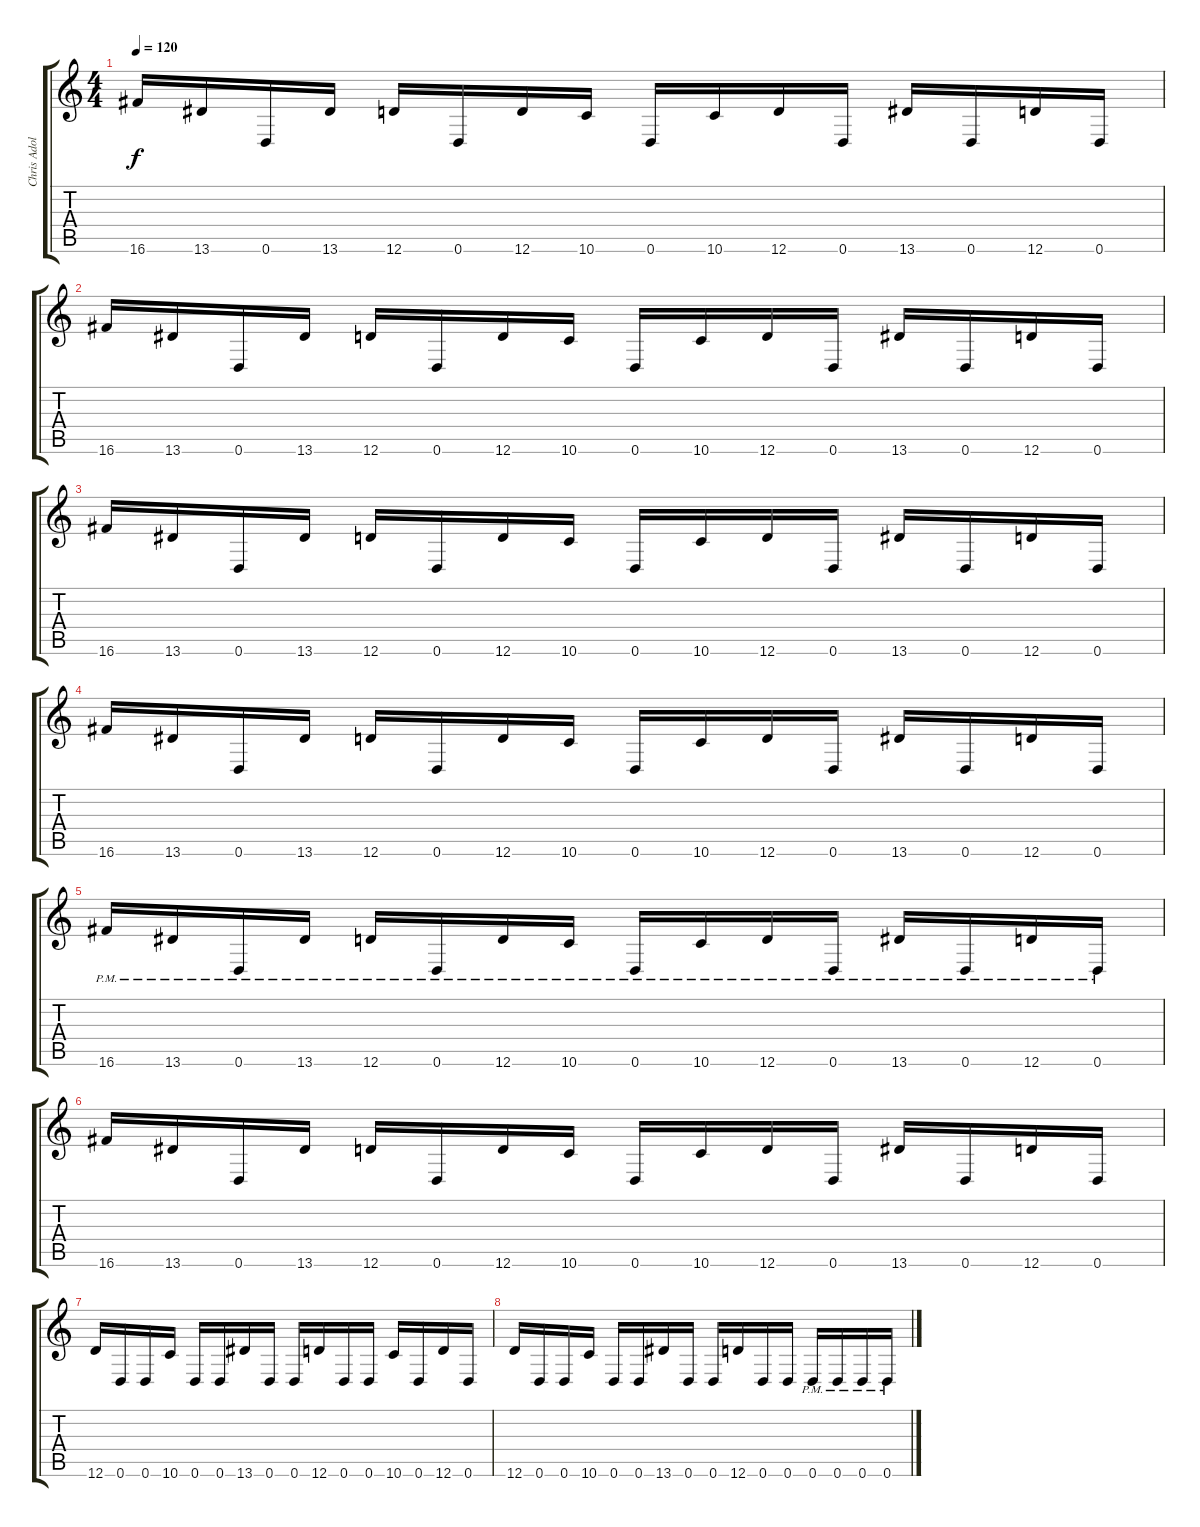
\track ("Chris Adolph" "Chris Adol") {instrument overdrivenguitar}
\staff {score tabs}
\tuning (E4 B3 G3 D3 A2 D2) {hide}
\ts (4 4)
\tempo 120
\clef g2
\ks c
16.6.16{dy f} 13.6.16 0.6.16 13.6.16 12.6.16 0.6.16 12.6.16 10.6.16 0.6.16 10.6.16 12.6.16 0.6.16 13.6.16 0.6.16 12.6.16 0.6.16 |
16.6.16 13.6.16 0.6.16 13.6.16 12.6.16 0.6.16 12.6.16 10.6.16 0.6.16 10.6.16 12.6.16 0.6.16 13.6.16 0.6.16 12.6.16 0.6.16 |
16.6.16 13.6.16 0.6.16 13.6.16 12.6.16 0.6.16 12.6.16 10.6.16 0.6.16 10.6.16 12.6.16 0.6.16 13.6.16 0.6.16 12.6.16 0.6.16 |
16.6.16 13.6.16 0.6.16 13.6.16 12.6.16 0.6.16 12.6.16 10.6.16 0.6.16 10.6.16 12.6.16 0.6.16 13.6.16 0.6.16 12.6.16 0.6.16 |
16.6{pm}.16 13.6{pm}.16 0.6{pm}.16 13.6{pm}.16 12.6{pm}.16 0.6{pm}.16 12.6{pm}.16 10.6{pm}.16 0.6{pm}.16 10.6{pm}.16 12.6{pm}.16 0.6{pm}.16 13.6{pm}.16 0.6{pm}.16 12.6{pm}.16 0.6{pm}.16 |
16.6.16 13.6.16 0.6.16 13.6.16 12.6.16 0.6.16 12.6.16 10.6.16 0.6.16 10.6.16 12.6.16 0.6.16 13.6.16 0.6.16 12.6.16 0.6.16 |
12.6.16 0.6.16 0.6.16 10.6.16 0.6.16 0.6.16 13.6.16 0.6.16 0.6.16 12.6.16 0.6.16 0.6.16 10.6.16 0.6.16 12.6.16 0.6.16 |
12.6.16 0.6.16 0.6.16 10.6.16 0.6.16 0.6.16 13.6.16 0.6.16 0.6.16 12.6.16 0.6.16 0.6.16 0.6{pm}.16 0.6{pm}.16 0.6{pm}.16 0.6{pm}.16
